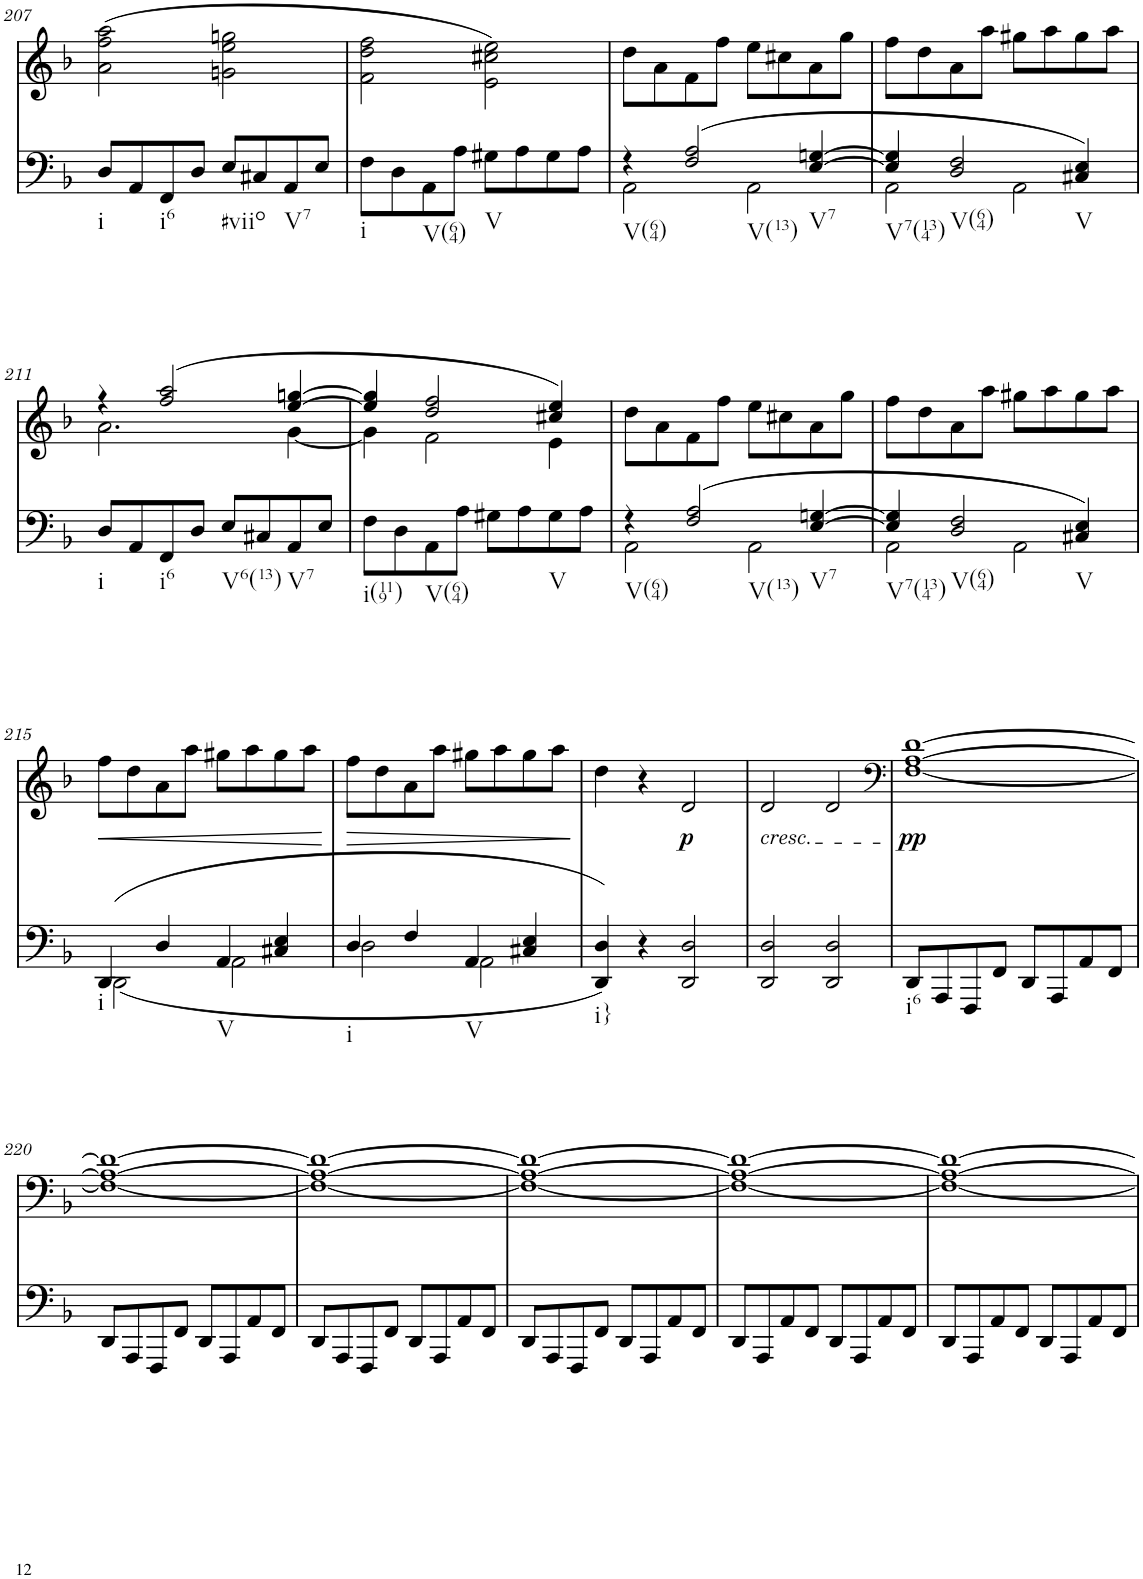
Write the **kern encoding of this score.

**kern	**kern	**text	**dynam
*part2	*part1	*part1	*part1
*staff2	*staff1	*staff1	*staff1
*I"piano	*I"piano	*	*
*I'Pno	*I'Pno	*	*
!!LO:PB:g=z
*clefF4	*clefG2	*	*
*k[b-]	*k[b-]	*	*
*d:	*d:	*	*
*M4/4	*M4/4	*	*
=207	=207	=207	=207
!LO:TX:b:t=i	!	!	!
8D/L	(2a\ 2ff\ 2aa\	.	.
8AA/	.	.	.
!LO:TX:b:t=i6	!	!	!
8FF/	.	.	.
8D/J	.	.	.
!LO:TX:b:t=#viio	!	!	!
8E/L	2gn\ 2ee\ 2ggn\	.	.
8C#X/	.	.	.
!LO:TX:b:t=V7	!	!	!
8AA/	.	.	.
8E/J	.	.	.
=208	=208	=208	=208
!LO:TX:b:t=i	!	!	!
8F\L	2f\ 2dd\ 2ff\	.	.
8D\	.	.	.
!LO:TX:b:t=V(64)	!	!	!
8AA\	.	.	.
8A\J	.	.	.
!LO:TX:b:t=V	!	!	!
8G#X\L	2e\ 2cc#X\ 2ee\)	.	.
8A\	.	.	.
8G#\	.	.	.
8A\J	.	.	.
=209	=209	=209	=209
*^	*	*	*
!LO:TX:b:t=V(64)	!	!	!	!
4r	2AA\	8dd\L	.	.
.	.	8a\	.	.
!LO:TX:b:t=V(13)	!	!	!	!
(2F/ 2A/	.	8f\	.	.
.	.	8ff\J	.	.
.	2AA\	8ee\L	.	.
.	.	8cc#X\	.	.
!LO:TX:b:t=V7	!	!	!	!
[4E/ [4Gn/	.	8a\	.	.
.	.	8gg\J	.	.
=210	=210	=210	=210	=210
!LO:TX:b:t=V7(134)	!	!	!	!
4E/] 4G/]	2AA\	8ff\L	.	.
.	.	8dd\	.	.
!LO:TX:b:t=V(64)	!	!	!	!
2D/ 2F/	.	8a\	.	.
.	.	8aa\J	.	.
.	2AA\	8gg#X\L	.	.
.	.	8aa\	.	.
!LO:TX:b:t=V	!	!	!	!
4C#X/ 4E/)	.	8gg#\	.	.
.	.	8aa\J	.	.
*v	*v	*	*	*
!!LO:LB:g=z
=211	=211	=211	=211
*	*^	*	*
!LO:TX:b:t=i	!	!	!	!
8D/L	4r	2.a\	.	.
8AA/	.	.	.	.
!LO:TX:b:t=i6	!	!	!	!
8FF/	(2ff/ 2aa/	.	.	.
8D/J	.	.	.	.
!LO:TX:b:t=V6(13)	!	!	!	!
8E/L	.	.	.	.
8C#X/	.	.	.	.
!LO:TX:b:t=V7	!	!	!	!
8AA/	[4ee/ [4ggn/	[4g\	.	.
8E/J	.	.	.	.
=212	=212	=212	=212	=212
!LO:TX:b:t=i(119)	!	!	!	!
8F\L	4ee/] 4gg/]	4g\]	.	.
8D\	.	.	.	.
!LO:TX:b:t=V(64)	!	!	!	!
8AA\	2dd/ 2ff/	2f\	.	.
8A\J	.	.	.	.
8G#X\L	.	.	.	.
8A\	.	.	.	.
!LO:TX:b:t=V	!	!	!	!
8G#\	4cc#X/ 4ee/)	4e\	.	.
8A\J	.	.	.	.
*	*v	*v	*	*
=213	=213	=213	=213
*^	*	*	*
!LO:TX:b:t=V(64)	!	!	!	!
4r	2AA\	8dd\L	.	.
.	.	8a\	.	.
!LO:TX:b:t=V(13)	!	!	!	!
(2F/ 2A/	.	8f\	.	.
.	.	8ff\J	.	.
.	2AA\	8ee\L	.	.
.	.	8cc#X\	.	.
!LO:TX:b:t=V7	!	!	!	!
[4E/ [4Gn/	.	8a\	.	.
.	.	8gg\J	.	.
=214	=214	=214	=214	=214
!LO:TX:b:t=V7(134)	!	!	!	!
4E/] 4G/]	2AA\	8ff\L	.	.
.	.	8dd\	.	.
!LO:TX:b:t=V(64)	!	!	!	!
2D/ 2F/	.	8a\	.	.
.	.	8aa\J	.	.
.	2AA\	8gg#X\L	.	.
.	.	8aa\	.	.
!LO:TX:b:t=V	!	!	!	!
4C#X/ 4E/)	.	8gg#\	.	.
.	.	8aa\J	.	.
!!LO:LB:g=z
=215	=215	=215	=215	=215
!LO:TX:b:t=i	!	!	!	!
!	!	!	!LO:LY:b	!LO:HP:b
(4DD/	(2DD\	8ff\L	<	<
.	.	8dd\	.	.
4D/	.	8a\	.	.
.	.	8aa\J	.	.
!LO:TX:b:t=V	!	!	!	!
4AA/	2AA\	8gg#X\L	.	.
.	.	8aa\	.	.
4C#X/ 4E/	.	8gg#\	.	.
.	.	8aa\J	.	.
*v	*v	*	*	*
.	.	.	[
=216	=216	=216	=216
*^	*	*	*
!LO:TX:b:t=i	!	!	!	!
!	!	!	!LO:LY:b	!LO:HP:b
4D/	2D\	8ff\L	>	>
.	.	8dd\	.	.
4F/	.	8a\	.	.
.	.	8aa\J	.	.
!LO:TX:b:t=V	!	!	!	!
4AA/	2AA\	8gg#X\L	.	.
.	.	8aa\	.	.
4C#X/ 4E/	.	8gg#\	.	.
.	.	8aa\J	.	.
*v	*v	*	*	*
.	.	.	]
=217	=217	=217	=217
!LO:TX:b:t=i}	!	!	!
!	!	!LO:LY:b	!
4DD/ 4D/))	4dd\	p	.
4r	4r	.	.
!	!	!LO:LY:b	!LO:DY:b
2DD/ 2D/	2d/	<	p
=218	=218	=218	=218
!	!LO:TX:b:i:t=cresc.	!	!
2DD/ 2D/	2d/	.	.
2DD/ 2D/	2d/	.	.
=219	=219	=219	=219
*	*clefF4	*	*
!LO:TX:b:t=i6	!	!	!
!	!	!LO:LY:b	!LO:DY:b
8DD/L	[1F [1A [1d	pp	pp
8AAA/	.	.	.
8FFF/	.	.	.
8FF/J	.	.	.
8DD/L	.	.	.
8AAA/	.	.	.
8AA/	.	.	.
8FF/J	.	.	.
!!LO:LB:g=z
=220	=220	=220	=220
8DD/L	1F_ 1A_ 1d_	.	.
8AAA/	.	.	.
8FFF/	.	.	.
8FF/J	.	.	.
8DD/L	.	.	.
8AAA/	.	.	.
8AA/	.	.	.
8FF/J	.	.	.
=221	=221	=221	=221
8DD/L	1F_ 1A_ 1d_	.	.
8AAA/	.	.	.
8FFF/	.	.	.
8FF/J	.	.	.
8DD/L	.	.	.
8AAA/	.	.	.
8AA/	.	.	.
8FF/J	.	.	.
=222	=222	=222	=222
8DD/L	1F_ 1A_ 1d_	.	.
8AAA/	.	.	.
8FFF/	.	.	.
8FF/J	.	.	.
8DD/L	.	.	.
8AAA/	.	.	.
8AA/	.	.	.
8FF/J	.	.	.
=223	=223	=223	=223
8DD/L	1F_ 1A_ 1d_	.	.
8AAA/	.	.	.
8AA/	.	.	.
8FF/J	.	.	.
8DD/L	.	.	.
8AAA/	.	.	.
8AA/	.	.	.
8FF/J	.	.	.
=224	=224	=224	=224
8DD/L	1F_ 1A_ 1d_	.	.
8AAA/	.	.	.
8AA/	.	.	.
8FF/J	.	.	.
8DD/L	.	.	.
8AAA/	.	.	.
8AA/	.	.	.
8FF/J	.	.	.
=	=	=	=
*-	*-	*-	*-
